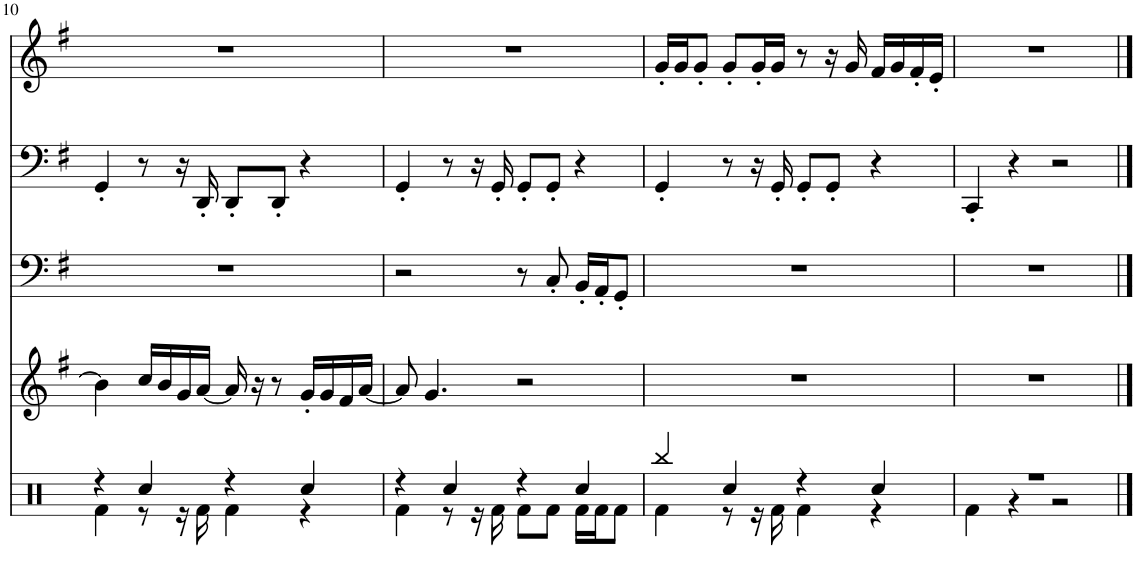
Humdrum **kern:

**kern	**kern	**kern	**kern	**kern
*part5	*part4	*part3	*part2	*part1
*staff5	*staff4	*staff3	*staff2	*staff1
*I"Percussion	*I"Calliope	*I"Synth Drum	*I"Fingered Bass	*I"Calliope, Lead
!!LO:PB:g=z
*clefX	*clefG2	*clefF4	*clefF4	*clefG2
*k[]	*k[f#]	*k[f#]	*k[f#]	*k[f#]
*M4/4	*M4/4	*M4/4	*M4/4	*M4/4
=10	=10	=10	=10	=10
*^	*	*	*	*
4r	4Rf\	4b\]	1r	4GG'/	1r
4Rcc/	8r	16cc/LL	.	8r	.
.	.	16b/	.	.	.
.	16r	16g/	.	16r	.
.	16Rf\	[16a/JJ	.	16DD'/	.
4r	4Rf\	16a/]	.	8DD'/L	.
.	.	16r	.	.	.
.	.	8r	.	8DD'/J	.
4Rcc/	4r	16g'/LL	.	4r	.
.	.	16g/	.	.	.
.	.	16f#/	.	.	.
.	.	[16a/JJ	.	.	.
=11	=11	=11	=11	=11	=11
4r	4Rf\	8a/]	2r	4GG'/	1r
.	.	4.g/	.	.	.
4Rcc/	8r	.	.	8r	.
.	16r	.	.	16r	.
.	16Rf\	.	.	16GG'/	.
4r	8Rf\L	2r	8r	8GG'/L	.
.	8Rf\J	.	8C'/	8GG'/J	.
4Rcc/	16Rf\LL	.	16BB'/LL	4r	.
.	16Rf\J	.	16AA'/J	.	.
.	8Rf\J	.	8GG'/J	.	.
=12	=12	=12	=12	=12	=12
4Rbb/	4Rf\	1r	1r	4GG'/	16g'/LL
.	.	.	.	.	16g/J
.	.	.	.	.	8g'/J
4Rcc/	8r	.	.	8r	8g'/L
.	16r	.	.	16r	16g'/L
.	16Rf\	.	.	16GG'/	16g/JJ
4r	4Rf\	.	.	8GG'/L	8r
.	.	.	.	8GG'/J	16r
.	.	.	.	.	16g/
4Rcc/	4r	.	.	4r	16f#/LL
.	.	.	.	.	16g/
.	.	.	.	.	16f#'/
.	.	.	.	.	16e'/JJ
=13	=13	=13	=13	=13	=13
1r	4Rf\	1r	1r	4CC'/	1r
.	4r	.	.	4r	.
.	2r	.	.	2r	.
*v	*v	*	*	*	*
==	==	==	==	==
*-	*-	*-	*-	*-
